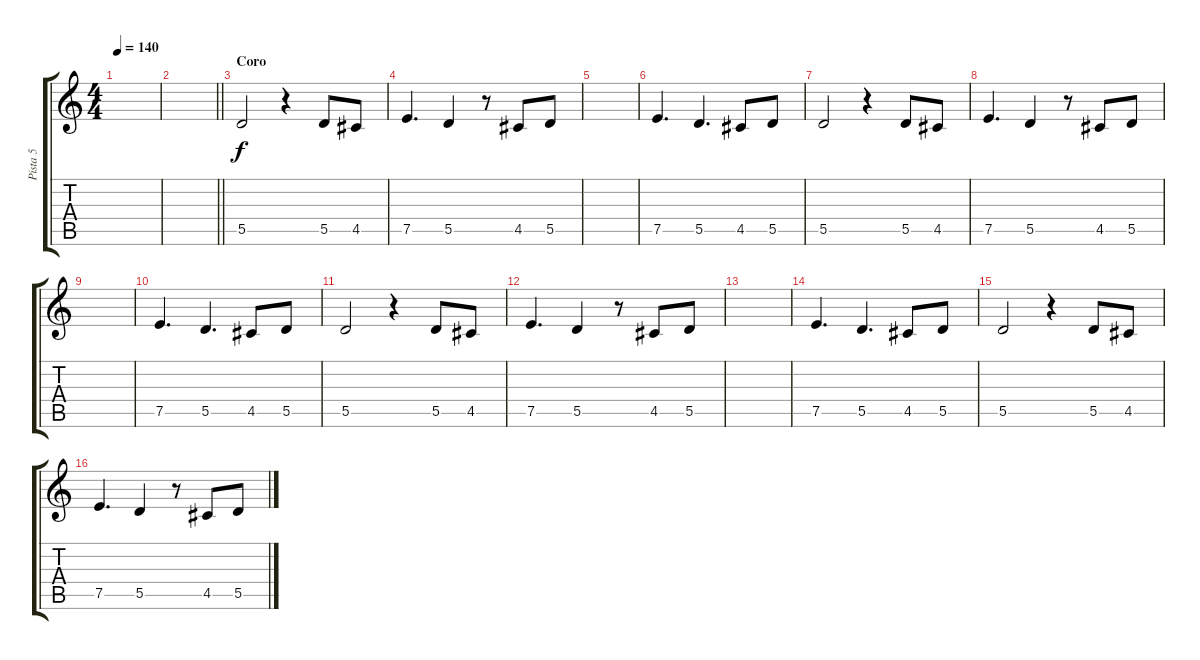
\track ("Pista 5" "Pista 5") {instrument electricguitarclean}
\staff {score tabs}
\tuning (E4 B3 G3 D3 A2 E2) {hide}
\ts (4 4)
\tempo 140
\clef g2
\ks c
|
\barLineRight lightlight
|
\section ("" "Coro")
5.5.2 r.4 5.5.8 4.5.8 |
7.5.4{d} 5.5.4 r.8 4.5.8 5.5.8 |
|
7.5.4{d} 5.5.4{d} 4.5.8 5.5.8 |
5.5.2 r.4 5.5.8 4.5.8 |
7.5.4{d} 5.5.4 r.8 4.5.8 5.5.8 |
|
7.5.4{d} 5.5.4{d} 4.5.8 5.5.8 |
5.5.2 r.4 5.5.8 4.5.8 |
7.5.4{d} 5.5.4 r.8 4.5.8 5.5.8 |
|
7.5.4{d} 5.5.4{d} 4.5.8 5.5.8 |
5.5.2 r.4 5.5.8 4.5.8 |
7.5.4{d} 5.5.4 r.8 4.5.8 5.5.8
